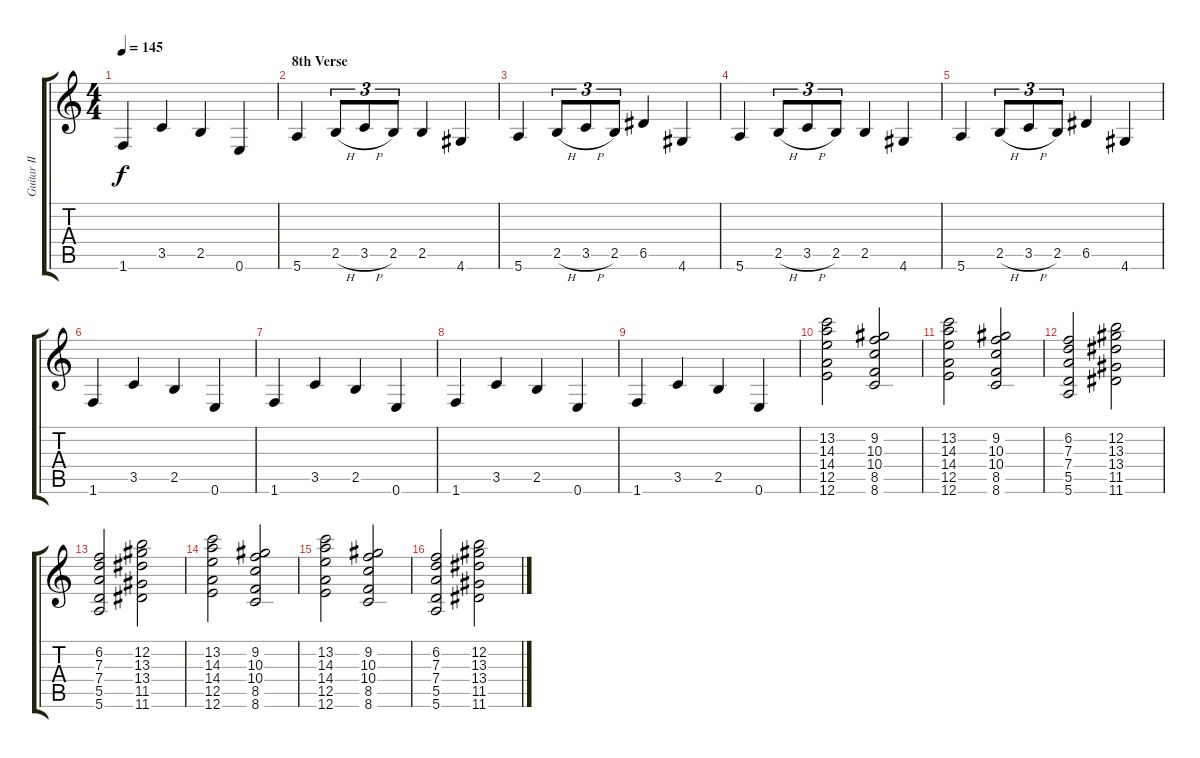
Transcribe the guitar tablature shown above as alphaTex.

\track ("Guitar II" "Guitar II") {instrument distortionguitar}
\staff {score tabs}
\tuning (E4 B3 G3 D3 A2 E2) {hide}
\ts (4 4)
\tempo 145
\clef g2
\ks c
1.6.4{dy f} 3.5.4 2.5.4 0.6.4 |
\section ("" "8th Verse")
5.6.4 2.5{h}.8{tu (3 2)} 3.5{h}.8{tu (3 2)} 2.5.8{tu (3 2)} 2.5.4 4.6.4 |
5.6.4 2.5{h}.8{tu (3 2)} 3.5{h}.8{tu (3 2)} 2.5.8{tu (3 2)} 6.5.4 4.6.4 |
5.6.4 2.5{h}.8{tu (3 2)} 3.5{h}.8{tu (3 2)} 2.5.8{tu (3 2)} 2.5.4 4.6.4 |
5.6.4 2.5{h}.8{tu (3 2)} 3.5{h}.8{tu (3 2)} 2.5.8{tu (3 2)} 6.5.4 4.6.4 |
1.6.4 3.5.4 2.5.4 0.6.4 |
1.6.4 3.5.4 2.5.4 0.6.4 |
1.6.4 3.5.4 2.5.4 0.6.4 |
1.6.4 3.5.4 2.5.4 0.6.4 |
(13.2 14.3 14.4 12.5 12.6).2 (9.2 10.3 10.4 8.5 8.6).2 |
(13.2 14.3 14.4 12.5 12.6).2 (9.2 10.3 10.4 8.5 8.6).2 |
(6.2 7.3 7.4 5.5 5.6).2 (12.2 13.3 13.4 11.5 11.6).2 |
(6.2 7.3 7.4 5.5 5.6).2 (12.2 13.3 13.4 11.5 11.6).2 |
(13.2 14.3 14.4 12.5 12.6).2 (9.2 10.3 10.4 8.5 8.6).2 |
(13.2 14.3 14.4 12.5 12.6).2 (9.2 10.3 10.4 8.5 8.6).2 |
(6.2 7.3 7.4 5.5 5.6).2 (12.2 13.3 13.4 11.5 11.6).2
